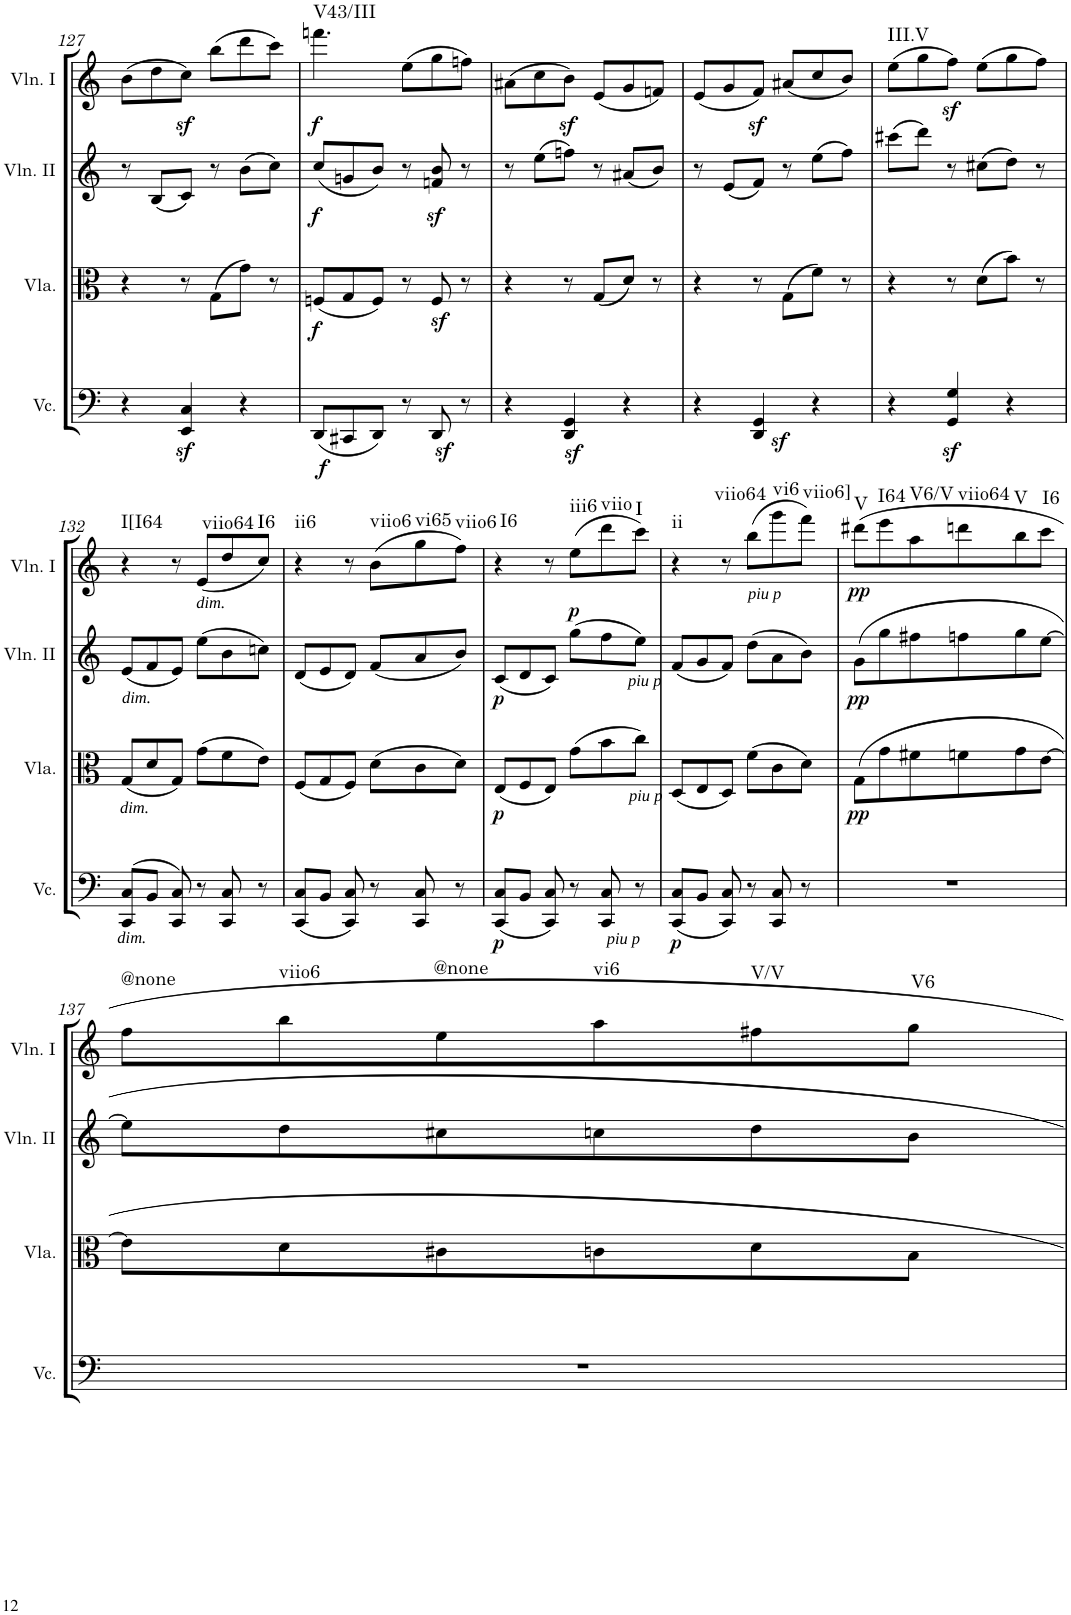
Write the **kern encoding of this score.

**kern	**dynam	**kern	**dynam	**kern	**dynam	**kern	**dynam	**harte
*part4	*part4	*part3	*part3	*part2	*part2	*part1	*part1	*part1
*staff4	*staff4	*staff3	*staff3	*staff2	*staff2	*staff1	*staff1	*
*I"Violoncello	*	*I"Viola	*	*I"Violin II	*	*I"Violin I	*	*
*I'Vc.	*	*I'Vla.	*	*I'Vln. II	*	*I'Vln. I	*	*
!!LO:PB:g=z
*clefF4	*	*clefC3	*	*clefG2	*	*clefG2	*	*
*k[]	*	*k[]	*	*k[]	*	*k[]	*	*
*M3/4	*	*M3/4	*	*M3/4	*	*M3/4	*	*
=127	=127	=127	=127	=127	=127	=127	=127	=127
4r	.	4r	.	8r	.	(8b\L	.	.
.	.	.	.	(8B/L	.	8dd\	.	.
4EE/z< 4C/z<	.	8r	.	8c/J)	.	8ccz<\J)	.	.
.	.	(8G\L	.	8r	.	(8bb\L	.	.
4r	.	8g\J)	.	(8b\L	.	8ddd\	.	.
.	.	8r	.	8cc\J)	.	8ccc\J)	.	.
=128	=128	=128	=128	=128	=128	=128	=128	=128
!	!LO:DY:b	!	!LO:DY:b	!	!LO:DY:b	!	!LO:DY:b	!LO:H:kt=V43/III
(8DD/L	f	(8Fn/L	f	(8cc/L	f	4.fffn\	f	N
8CC#X/	.	8G/	.	8gn/	.	.	.	.
8DD/J)	.	8F/J)	.	8b/J)	.	.	.	.
8r	.	8r	.	8r	.	(8ee\L	.	.
8DDz</	.	8Fz</	.	8fn/z< 8b/z<	.	8gg\	.	.
8r	.	8r	.	8r	.	8ffn\J)	.	.
=129	=129	=129	=129	=129	=129	=129	=129	=129
4r	.	4r	.	8r	.	(8a#X\L	.	.
.	.	.	.	(8ee\L	.	8cc\	.	.
4DD/z< 4GG/z<	.	8r	.	8ffn\J)	.	8bz<\J)	.	.
.	.	(8G/L	.	8r	.	(8e/L	.	.
4r	.	8d/J)	.	(8a#X/L	.	8g/	.	.
.	.	8r	.	8b/J)	.	8fn/J)	.	.
=130	=130	=130	=130	=130	=130	=130	=130	=130
4r	.	4r	.	8r	.	(8e/L	.	.
.	.	.	.	(8e/L	.	8g/	.	.
4DD/z< 4GG/z<	.	8r	.	8f/J)	.	8fz</J)	.	.
.	.	(8G\L	.	8r	.	(8a#X/L	.	.
4r	.	8f\J)	.	(8ee\L	.	8cc/	.	.
.	.	8r	.	8ff\J)	.	8b/J)	.	.
=131	=131	=131	=131	=131	=131	=131	=131	=131
!	!	!	!	!	!	!	!	!LO:H:kt=III.V
4r	.	4r	.	(8ccc#X\L	.	(8ee\L	.	N
.	.	.	.	8ddd\J)	.	8gg\	.	.
4GG/z< 4G/z<	.	8r	.	8r	.	8ffz<\J)	.	.
.	.	(8d\L	.	(8cc#X\L	.	(8ee\L	.	.
4r	.	8b\J)	.	8dd\J)	.	8gg\	.	.
.	.	8r	.	8r	.	8ff\J)	.	.
!!LO:LB:g=z
=132	=132	=132	=132	=132	=132	=132	=132	=132
!	!	!	!	!LO:TX:b:i:t=dim.	!	!	!	!
!	!	!LO:TX:b:i:t=dim.	!	!	!	!	!	!
!LO:TX:b:i:t=dim.	!	!	!	!	!	!	!	!LO:H:kt=I[I64
(>8CC/ 8C/L	.	(8G/L	.	(8e/L	.	4r	.	N
8BB/J	.	8d/	.	8f/	.	.	.	.
8CC/ 8C/)	.	8G/J)	.	8e/J)	.	8r	.	.
!	!	!	!	!	!	!LO:TX:b:i:t=dim.	!	!
8r	.	(8g\L	.	(8ee\L	.	(8e/L	.	.
!	!	!	!	!	!	!	!	!LO:H:kt=viio64
8CC/ 8C/	.	8f\	.	8b\	.	8dd/	.	N
!	!	!	!	!	!	!	!	!LO:H:kt=I6
8r	.	8e\J)	.	8ccn\J)	.	8cc/J)	.	N
=133	=133	=133	=133	=133	=133	=133	=133	=133
!	!	!	!	!	!	!	!	!LO:H:kt=ii6
(8CC/ 8C/L	.	(8F/L	.	(8d/L	.	4r	.	N
8BB/J	.	8G/	.	8e/	.	.	.	.
8CC/ 8C/)	.	8F/J)	.	8d/J)	.	8r	.	.
!	!	!	!	!	!	!	!	!LO:H:kt=viio6
8r	.	(8d\L	.	(8f/L	.	(8b\L	.	N
!	!	!	!	!	!	!	!	!LO:H:kt=vi65
8CC/ 8C/	.	8c\	.	8a/	.	8gg\	.	N
!	!	!	!	!	!	!	!	!LO:H:kt=viio6
8r	.	8d\J)	.	8b/J)	.	8ff\J)	.	N
=134	=134	=134	=134	=134	=134	=134	=134	=134
!	!LO:DY:b	!	!LO:DY:b	!	!LO:DY:b	!	!	!LO:H:kt=I6
(8CC/ 8C/L	p	(8E/L	p	(8c/L	p	4r	.	N
8BB/J	.	8F/	.	8d/	.	.	.	.
8CC/ 8C/)	.	8E/J)	.	8c/J)	.	8r	.	.
!	!	!	!	!	!	!	!LO:DY:b	!LO:H:kt=iii6
8r	.	(8g\L	.	(8gg\L	.	(8ee\L	p	N
!LO:TX:b:i:t=piu p	!	!	!	!	!	!	!	!LO:H:kt=viio
8CC/ 8C/	.	8b\	.	8ff\	.	8ddd\	.	N
!	!	!	!	!LO:TX:b:i:t=piu p	!	!	!	!
!	!	!LO:TX:b:i:t=piu p	!	!	!	!	!	!LO:H:kt=I
8r	.	8cc\J)	.	8ee\J)	.	8ccc\J)	.	N
=135	=135	=135	=135	=135	=135	=135	=135	=135
!	!LO:DY:b	!	!	!	!	!	!	!LO:H:kt=ii
(8CC/ 8C/L	p	(8D/L	.	(8f/L	.	4r	.	N
8BB/J	.	8E/	.	8g/	.	.	.	.
8CC/ 8C/)	.	8D/J)	.	8f/J)	.	8r	.	.
!	!	!	!	!	!	!LO:TX:b:i:t=piu p	!	!LO:H:kt=viio64
8r	.	(8f\L	.	(8dd\L	.	(8bb\L	.	N
!	!	!	!	!	!	!	!	!LO:H:kt=vi6
8CC/ 8C/	.	8c\	.	8a\	.	8ggg\	.	N
!	!	!	!	!	!	!	!	!LO:H:kt=viio6]
8r	.	8d\J)	.	8b\J)	.	8fff\J)	.	N
=136	=136	=136	=136	=136	=136	=136	=136	=136
!	!	!	!LO:DY:b	!	!LO:DY:b	!	!LO:DY:b	!LO:H:kt=V
2.r	.	8G\L	pp	8g\L	pp	8ddd#X\L	pp	N
!	!	!	!	!	!	!	!	!LO:H:kt=I64
.	.	8g\	.	8gg\	.	8eee\	.	N
!	!	!	!	!	!	!	!	!LO:H:kt=V6/V
.	.	8f#X\	.	8ff#X\	.	8aa\	.	N
!	!	!	!	!	!	!	!	!LO:H:kt=viio64
.	.	8fn\	.	8ffn\	.	8dddn\	.	N
!	!	!	!	!	!	!	!	!LO:H:kt=V
.	.	8g\	.	8gg\	.	8bb\	.	N
!	!	!	!	!	!	!	!	!LO:H:kt=I6
.	.	[8e\J	.	[8ee\J	.	8ccc\J	.	N
!!LO:LB:g=z
=137	=137	=137	=137	=137	=137	=137	=137	=137
!	!	!	!	!	!	!	!	!LO:H:kt=@none
2.r	.	8e\L]	.	8ee\L]	.	8ff\L	.	N
!	!	!	!	!	!	!	!	!LO:H:kt=viio6
.	.	8d\	.	8dd\	.	8bb\	.	N
!	!	!	!	!	!	!	!	!LO:H:kt=@none
.	.	8c#X\	.	8cc#X\	.	8ee\	.	N
!	!	!	!	!	!	!	!	!LO:H:kt=vi6
.	.	8cn\	.	8ccn\	.	8aa\	.	N
!	!	!	!	!	!	!	!	!LO:H:kt=V/V
.	.	8d\	.	8dd\	.	8ff#X\	.	N
!	!	!	!	!	!	!	!	!LO:H:kt=V6
.	.	8B\J	.	8b\J	.	8gg\J	.	N
=	=	=	=	=	=	=	=	=
*-	*-	*-	*-	*-	*-	*-	*-	*-
